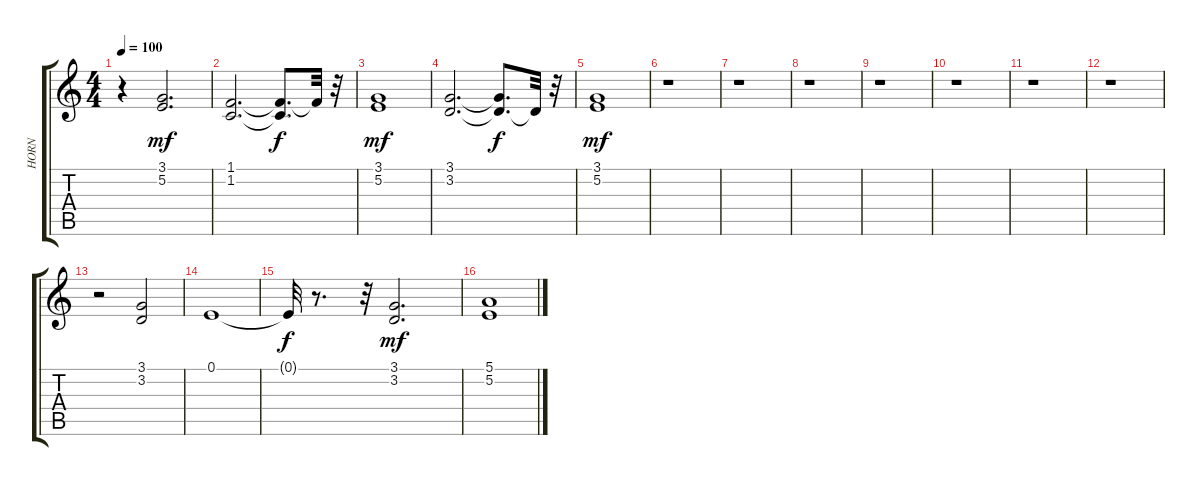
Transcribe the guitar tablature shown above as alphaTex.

\track ("HORN" "HORN") {instrument synthbrass1}
\staff {score tabs}
\tuning (E4 B3 G3 D3 A2 E2) {hide}
\ts (4 4)
\tempo 100
\clef g2
\ks c
r.4{dy mf} (3.1 5.2).2{d} |
(1.1 1.2).2{d} (1.1{t} 1.2{t}).8{d dy f} 1.1{t}.32 r.32 |
(3.1 5.2).1{dy mf} |
(3.1 3.2).2{d} (3.1{t} 3.2{t}).8{d dy f} 3.2{t}.32 r.32 |
(3.1 5.2).1{dy mf} |
r.1 |
r.1 |
r.1 |
r.1 |
r.1 |
r.1 |
r.1 |
r.2 (3.1 3.2).2 |
0.1.1 |
0.1{t}.32{dy f} r.8{d} r.32 (3.1 3.2).2{d dy mf} |
(5.1 5.2).1
